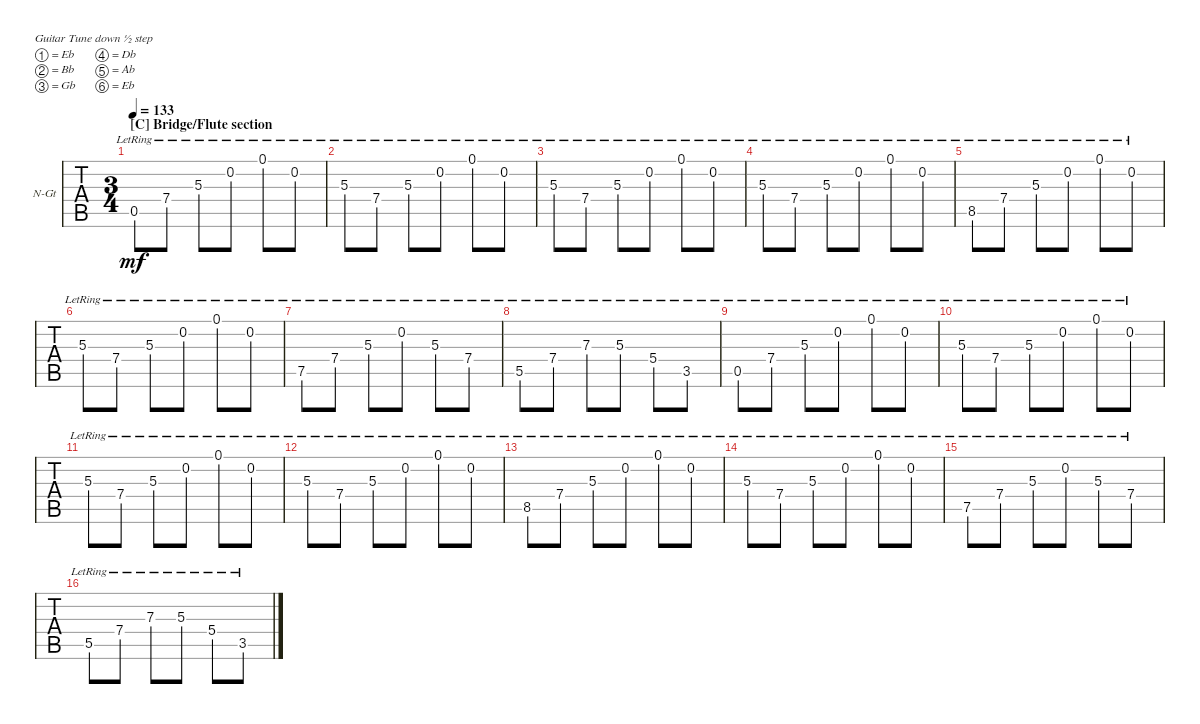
\bracketExtendMode groupsimilarinstruments
\firstSystemTrackNameOrientation horizontal
\otherSystemsTrackNameOrientation horizontal
\track ("Acoustic Guitar" "N-Gt") {instrument acousticguitarnylon}
\staff {tabs}
\tuning (Eb4 Bb3 Gb3 Db3 Ab2 Eb2)
\ts (3 4)
\section ("C" "Bridge/Flute section")
\tempo 133
\clef g2
\ks c
0.5{lr}.8{dy mf} 7.4{lr}.8 5.3{lr}.8 0.2{lr}.8 0.1{lr}.8 0.2{lr}.8 |
5.3{lr}.8 7.4{lr}.8 5.3{lr}.8 0.2{lr}.8 0.1{lr}.8 0.2{lr}.8 |
5.3{lr}.8 7.4{lr}.8 5.3{lr}.8 0.2{lr}.8 0.1{lr}.8 0.2{lr}.8 |
5.3{lr}.8 7.4{lr}.8 5.3{lr}.8 0.2{lr}.8 0.1{lr}.8 0.2{lr}.8 |
8.5{lr}.8 7.4{lr}.8 5.3{lr}.8 0.2{lr}.8 0.1{lr}.8 0.2{lr}.8 |
5.3{lr}.8 7.4{lr}.8 5.3{lr}.8 0.2{lr}.8 0.1{lr}.8 0.2{lr}.8 |
7.5{lr}.8 7.4{lr}.8 5.3{lr}.8 0.2{lr}.8 5.3{lr}.8 7.4{lr}.8 |
5.5{lr}.8 7.4{lr}.8 7.3{lr}.8 5.3{lr}.8 5.4{lr}.8 3.5{lr}.8 |
0.5{lr}.8 7.4{lr}.8 5.3{lr}.8 0.2{lr}.8 0.1{lr}.8 0.2{lr}.8 |
5.3{lr}.8 7.4{lr}.8 5.3{lr}.8 0.2{lr}.8 0.1{lr}.8 0.2{lr}.8 |
5.3{lr}.8 7.4{lr}.8 5.3{lr}.8 0.2{lr}.8 0.1{lr}.8 0.2{lr}.8 |
5.3{lr}.8 7.4{lr}.8 5.3{lr}.8 0.2{lr}.8 0.1{lr}.8 0.2{lr}.8 |
8.5{lr}.8 7.4{lr}.8 5.3{lr}.8 0.2{lr}.8 0.1{lr}.8 0.2{lr}.8 |
5.3{lr}.8 7.4{lr}.8 5.3{lr}.8 0.2{lr}.8 0.1{lr}.8 0.2{lr}.8 |
7.5{lr}.8 7.4{lr}.8 5.3{lr}.8 0.2{lr}.8 5.3{lr}.8 7.4{lr}.8 |
5.5{lr}.8 7.4{lr}.8 7.3{lr}.8 5.3{lr}.8 5.4{lr}.8 3.5{lr}.8
